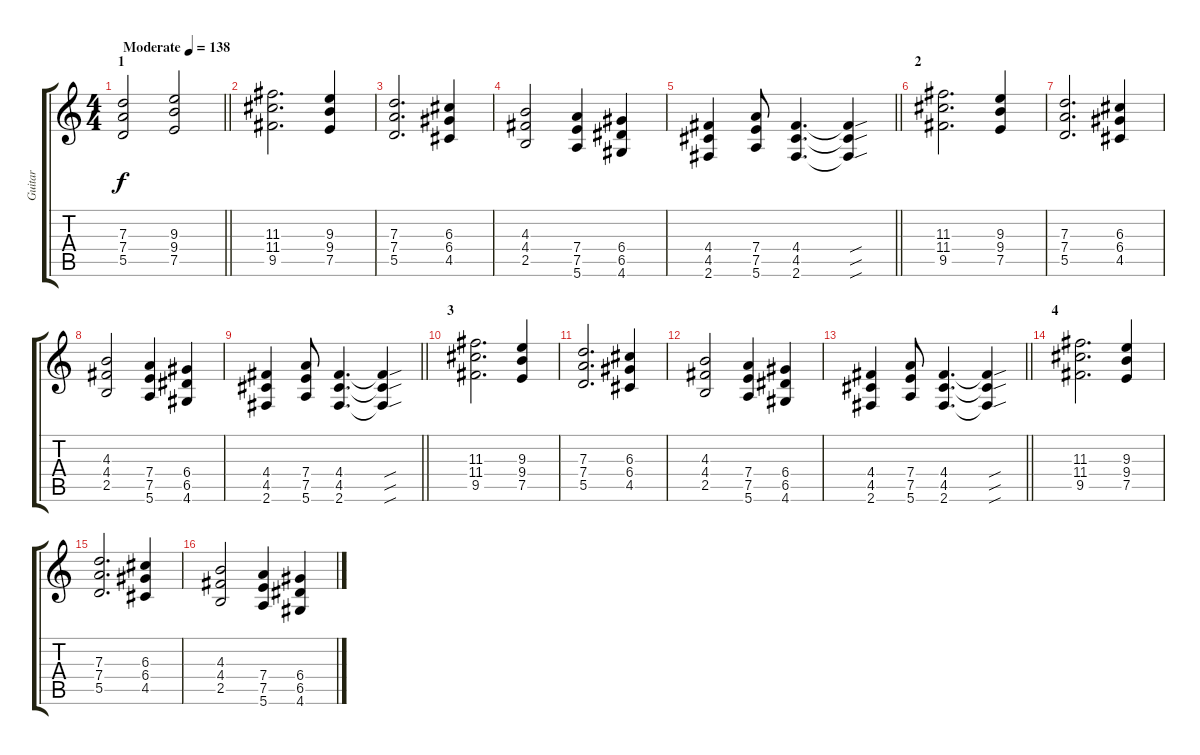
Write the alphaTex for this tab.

\track ("Guitar" "Guitar") {instrument distortionguitar}
\staff {score tabs}
\tuning (E4 B3 G3 D3 A2 E2) {hide}
\ts (4 4)
\section ("" "1")
\tempo (138 "Moderate")
\clef g2
\barLineRight lightlight
\ks c
(7.3 7.4 5.5).2{dy f instrument distortionguitar} (9.3 9.4 7.5).2 |
(11.3 11.4 9.5).2{d} (9.3 9.4 7.5).4 |
(7.3 7.4 5.5).2{d} (6.3 6.4 4.5).4 |
(4.3 4.4 2.5).2 (7.4 7.5 5.6).4 (6.4 6.5 4.6).4 |
\barLineRight lightlight
(4.4 4.5 2.6).4 (7.4 7.5 5.6).8 (4.4 4.5 2.6).4{d} (4.4{sou t} 4.5{sou t} 2.6{sou t}).4 |
\section ("" "2")
(11.3 11.4 9.5).2{d} (9.3 9.4 7.5).4 |
(7.3 7.4 5.5).2{d} (6.3 6.4 4.5).4 |
(4.3 4.4 2.5).2 (7.4 7.5 5.6).4 (6.4 6.5 4.6).4 |
\barLineRight lightlight
(4.4 4.5 2.6).4 (7.4 7.5 5.6).8 (4.4 4.5 2.6).4{d} (4.4{sou t} 4.5{sou t} 2.6{sou t}).4 |
\section ("" "3")
(11.3 11.4 9.5).2{d} (9.3 9.4 7.5).4 |
(7.3 7.4 5.5).2{d} (6.3 6.4 4.5).4 |
(4.3 4.4 2.5).2 (7.4 7.5 5.6).4 (6.4 6.5 4.6).4 |
\barLineRight lightlight
(4.4 4.5 2.6).4 (7.4 7.5 5.6).8 (4.4 4.5 2.6).4{d} (4.4{sou t} 4.5{sou t} 2.6{sou t}).4 |
\section ("" "4")
(11.3 11.4 9.5).2{d} (9.3 9.4 7.5).4 |
(7.3 7.4 5.5).2{d} (6.3 6.4 4.5).4 |
(4.3 4.4 2.5).2 (7.4 7.5 5.6).4 (6.4 6.5 4.6).4
